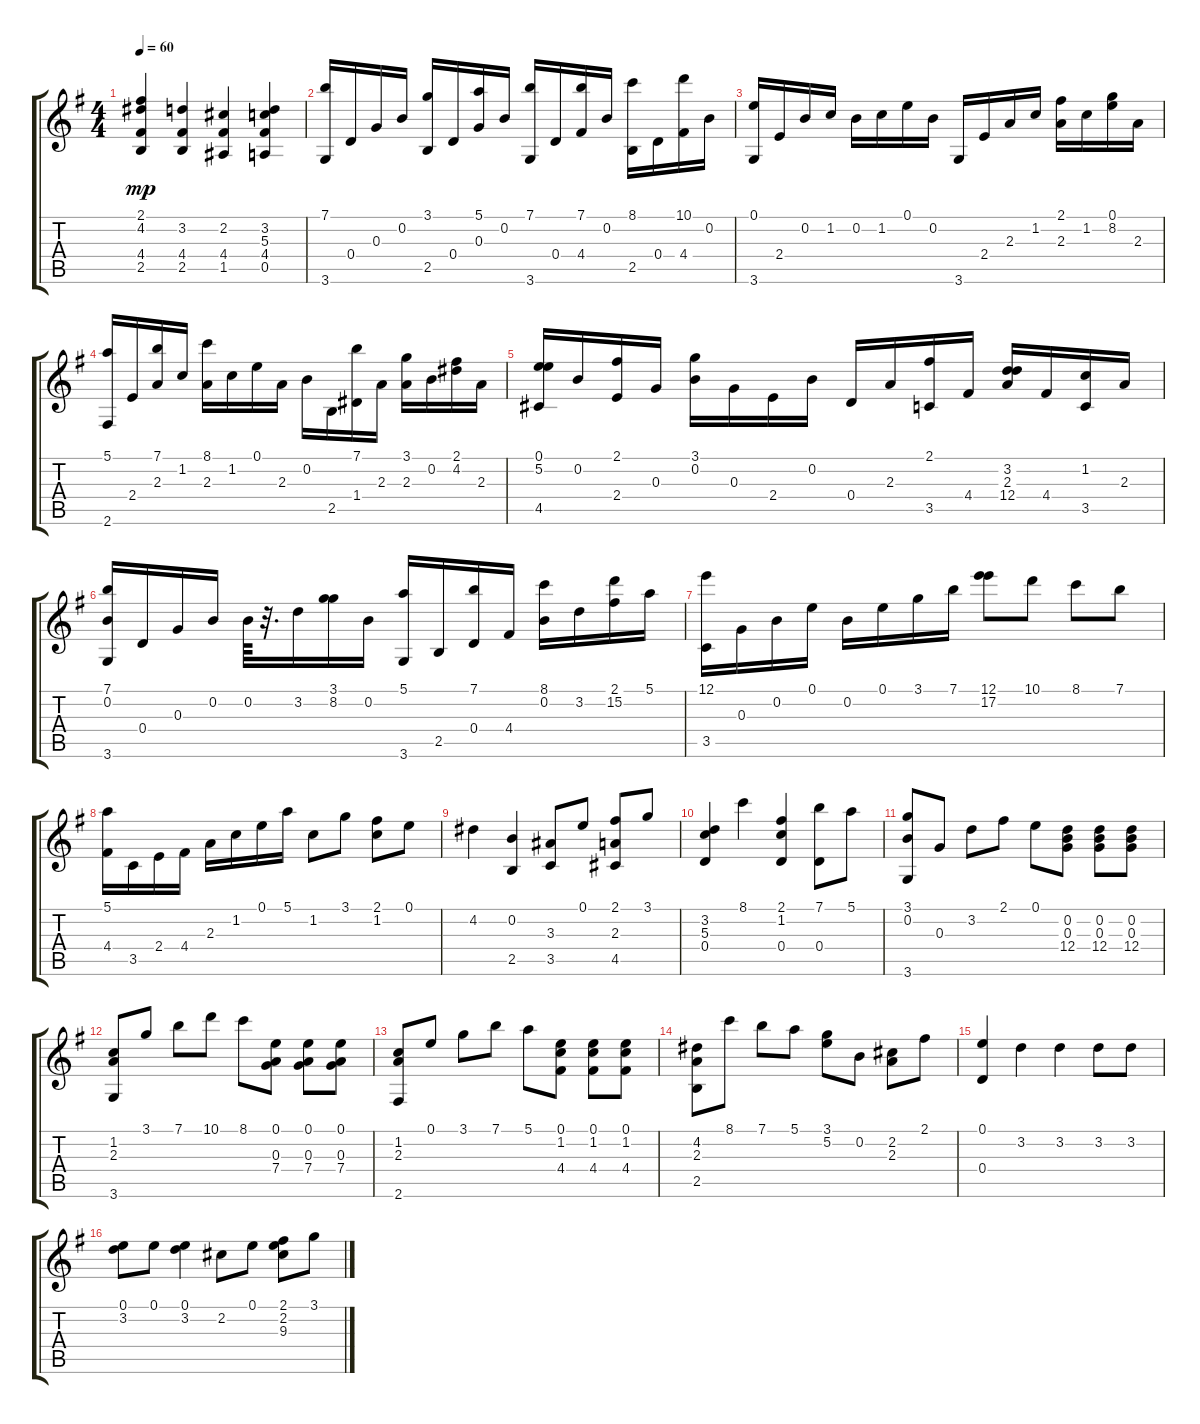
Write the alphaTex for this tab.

\track "" {instrument acousticguitarnylon}
\staff {score tabs}
\tuning (E4 B3 G3 D3 A2 E2) {hide}
\ts (4 4)
\tempo 60
\clef g2
\ks g
(2.1 4.2 4.4 2.5).4{dy mp} (3.2 4.4 2.5).4 (2.2 4.4 1.5).4 (3.2 5.3 4.4 0.5).4 |
(7.1 3.6).16 0.4.16 0.3.16 0.2.16 (3.1 2.5).16 0.4.16 (5.1 0.3).16 0.2.16 (7.1 3.6).16 0.4.16 (7.1 4.4).16 0.2.16 (8.1 2.5).16 0.4.16 (10.1 4.4).16 0.2.16 |
(0.1 3.6).16 2.4.16 0.2.16 1.2.16 0.2.16 1.2.16 0.1.16 0.2.16 3.6.16 2.4.16 2.3.16 1.2.16 (2.1 2.3).16 1.2.16 (0.1 8.2).16 2.3.16 |
(5.1 2.6).16 2.4.16 (7.1 2.3).16 1.2.16 (8.1 2.3).16 1.2.16 0.1.16 2.3.16 0.2.16 2.5.16 (7.1 1.4).16 2.3.16 (3.1 2.3).16 0.2.16 (2.1 4.2).16 2.3.16 |
(0.1 5.2 4.5).16 0.2.16 (2.1 2.4).16 0.3.16 (3.1 0.2).16 0.3.16 2.4.16 0.2.16 0.4.16 2.3.16 (2.1 3.5).16 4.4.16 (3.2 2.3 12.4).16 4.4.16 (1.2 3.5).16 2.3.16 |
(7.1 0.2 3.6).16 0.4.16 0.3.16 0.2.16 0.2.64 r.32{d} 3.2.16 (3.1 8.2).16 0.2.16 (5.1 3.6).16 2.5.16 (7.1 0.4).16 4.4.16 (8.1 0.2).16 3.2.16 (2.1 15.2).16 5.1.16 |
(12.1 3.5).16 0.3.16 0.2.16 0.1.16 0.2.16 0.1.16 3.1.16 7.1.16 (12.1 17.2).8 10.1.8 8.1.8 7.1.8 |
(5.1 4.4).16 3.5.16 2.4.16 4.4.16 2.3.16 1.2.16 0.1.16 5.1.16 1.2.8 3.1.8 (2.1 1.2).8 0.1.8 |
4.2.4 (0.2 2.5).4 (3.3 3.5).8 0.1.8 (2.1 2.3 4.5).8 3.1.8 |
(3.2 5.3 0.4).4 8.1.4 (2.1 1.2 0.4).4 (7.1 0.4).8 5.1.8 |
(3.1 0.2 3.6).8 0.3.8 3.2.8 2.1.8 0.1.8 (0.2 0.3 12.4).8 (0.2 0.3 12.4).8 (0.2 0.3 12.4).8 |
(1.2 2.3 3.6).8 3.1.8 7.1.8 10.1.8 8.1.8 (0.1 0.3 7.4).8 (0.1 0.3 7.4).8 (0.1 0.3 7.4).8 |
(1.2 2.3 2.6).8 0.1.8 3.1.8 7.1.8 5.1.8 (0.1 1.2 4.4).8 (0.1 1.2 4.4).8 (0.1 1.2 4.4).8 |
(4.2 2.3 2.5).8 8.1.8 7.1.8 5.1.8 (3.1 5.2).8 0.2.8 (2.2 2.3).8 2.1.8 |
(0.1 0.4).4 3.2.4 3.2.4 3.2.8 3.2.8 |
(0.1 3.2).8 0.1.8 (0.1 3.2).4 2.2.8 0.1.8 (2.1 2.2 9.3).8 3.1.8
